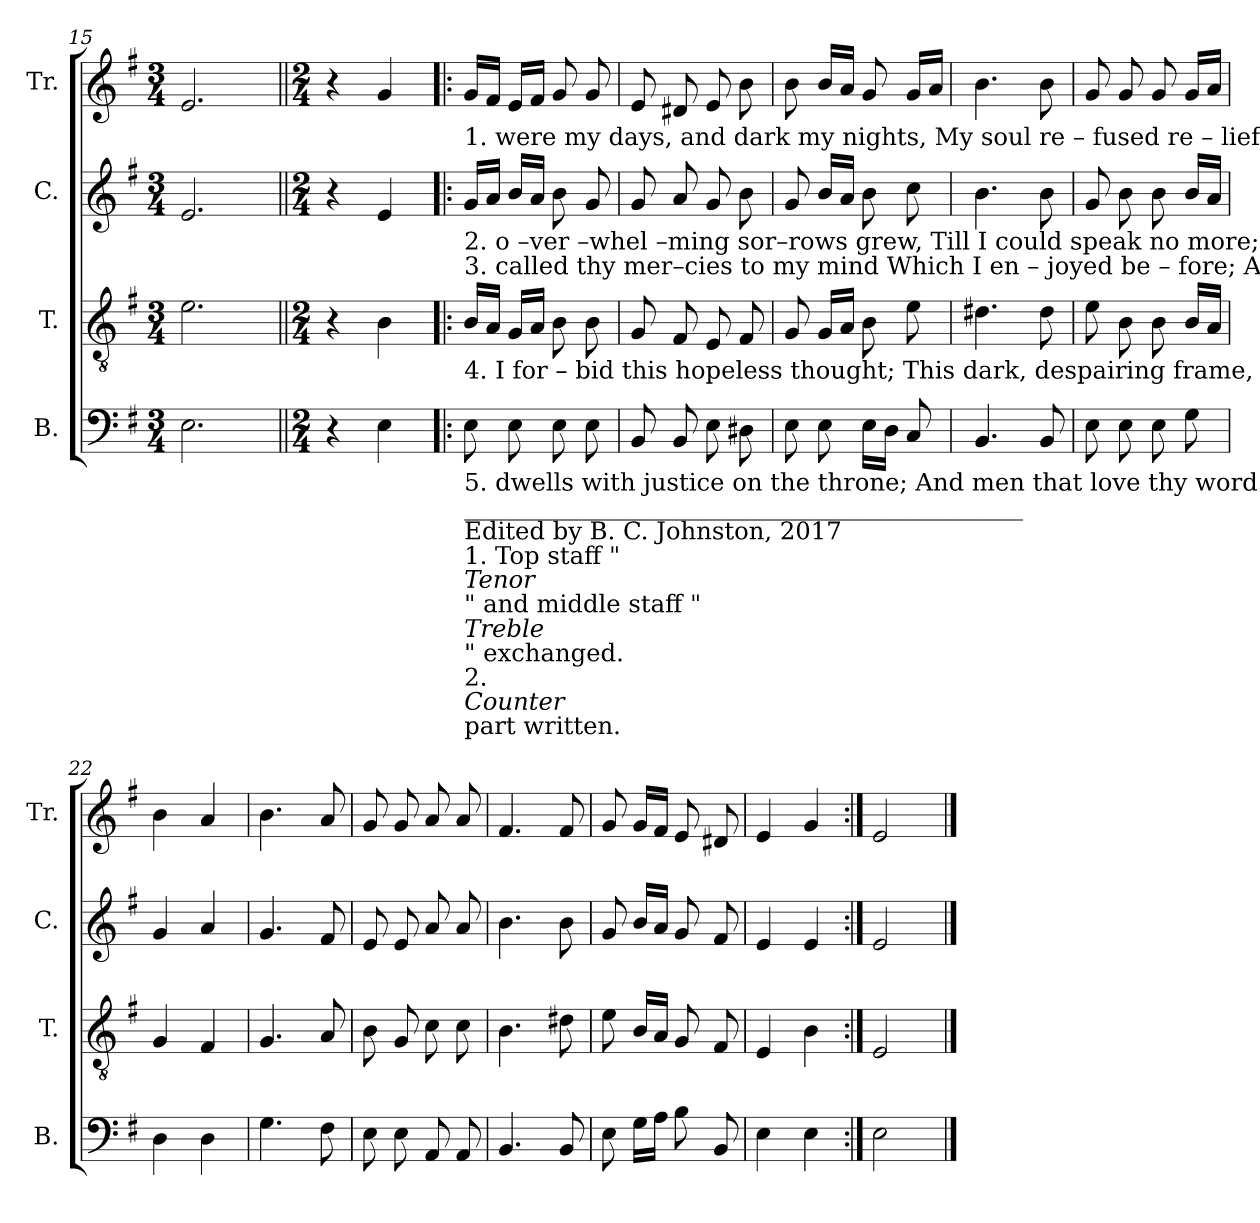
**kern	**kern	**kern	**kern
*part4	*part3	*part2	*part1
*staff4	*staff3	*staff2	*staff1
*I"B.	*I"T.	*I"C.	*I"Tr.
*I'B.	*I'T.	*I'C.	*I'Tr.
*clefF4	*clefGv2	*clefG2	*clefG2
*k[f#]	*k[f#]	*k[f#]	*k[f#]
*M3/4	*M3/4	*M3/4	*M3/4
=15	=15	=15	=15
2.E!\	2.e!\	2.e!/	2.e!/
=16||	=16||	=16||	=16||
*M2/4	*M2/4	*M2/4	*M2/4
*	*	*	*MM70
4r	4r	4r	4r
4E!\	4B!\	4e!/	4g!/
!!LO:LB:g=z
=17!|:	=17!|:	=17!|:	=17!|:
!	!	!	!LO:TX:b:t=1. were  my  days, and  dark  my nights,  My  soul  re – fused   re  –  lief;  I thought on God the just and wise,  But thoughts increased my grief,  But thoughts increased my grief. Sad
!	!	!LO:TX:b:t=2. o –ver –whel –ming  sor–rows grew,   Till    I    could  speak  no  more;   Then   I  with –in   my –self  withdrew,  And  called thy judgments o'er,  And called  thy judgments o'er.  My	!
!	!	!LO:TX:b:t=3.  called  thy  mer–cies   to   my   mind   Which  I  en – joyed  be    –  fore;  And  will  the  Lord  no  more  be  kind?   His  face  appear  no  more?  His    face   ap – pear no  more?   I	!
!	!LO:TX:b:t=4.   I       for – bid  this  hopeless thought;  This  dark,  despairing   frame,  Rememb'ring what thy hand hath wrought;  Thy hand is still the same,   Thy    hand   is    still  the same.   But	!	!
!LO:TX:b:t=5.  dwells  with  justice  on  the  throne;  And  men  that  love    thy     word  Have  in  thy  sanc–tu–a–ry   known   The  counsels   of    the   Lord,   The  coun–sels   of    the  Lord.  Grace	!	!	!
!LO:TX:b:t=______________________________________________	!	!	!
!LO:TX:b:t=Edited by B. C. Johnston, 2017	!	!	!
!LO:TX:b:t=1. Top staff "	!	!	!
!LO:TX:b:i:t=Tenor	!	!	!
!LO:TX:b:t=" and middle staff "	!	!	!
!LO:TX:b:i:t=Treble	!	!	!
!LO:TX:b:t=" exchanged.	!	!	!
!LO:TX:b:t=2.	!	!	!
!LO:TX:b:i:t=Counter	!	!	!
!LO:TX:b:t=part written.	!	!	!
8E!\	16B!/LL	16g!/LL	16g!/LL
.	16A!/JJ	16a!/JJ	16f#!/JJ
8E!\	16G!/LL	16b!/LL	16e!/LL
.	16A!/JJ	16a!/JJ	16f#!/JJ
8E!\	8B!\	8b!\	8g!/
8E!\	8B!\	8g!/	8g!/
=18	=18	=18	=18
8BB!/	8G!/	8g!/	8e!/
8BB!/	8F#!/	8a!/	8d#X!/
8E!\	8E!/	8g!/	8e!/
8D#X!\	8F#!/	8b!\	8b!\
=19	=19	=19	=19
8E!\	8G!/	8g!/	8b!\
8E!\	16G!/LL	16b!/LL	16b!/LL
.	16A!/JJ	16a!/JJ	16a!/JJ
16E!\LL	8B!\	8b!\	8g!/
16D!\JJ	.	.	.
8C!/	8e!\	8cc!\	16g!/LL
.	.	.	16a!/JJ
=20	=20	=20	=20
4.BB!/	4.d#X!\	4.b!\	4.b!\
8BB!/	8d#!\	8b!\	8b!\
=21	=21	=21	=21
8E!\	8e!\	8g!/	8g!/
8E!\	8B!\	8b!\	8g!/
8E!\	8B!\	8b!\	8g!/
8G!\	16B!/LL	16b!/LL	16g!/LL
.	16A!/JJ	16a!/JJ	16a!/JJ
=22	=22	=22	=22
4D!\	4G!/	4g!/	4b!\
4D!\	4F#!/	4a!/	4a!/
=23	=23	=23	=23
4.G!\	4.G!/	4.g!/	4.b!\
8F#!\	8A!/	8f#!/	8a!/
=24	=24	=24	=24
8E!\	8B!\	8e!/	8g!/
8E!\	8G!/	8e!/	8g!/
8AA!/	8c!\	8a!/	8a!/
8AA!/	8c!\	8a!/	8a!/
=25	=25	=25	=25
4.BB!/	4.B!\	4.b!\	4.f#!/
8BB!/	8d#X!\	8b!\	8f#!/
=26	=26	=26	=26
8E!\	8e!\	8g!/	8g!/
16G!\LL	16B!/LL	16b!/LL	16g!/LL
16A!\JJ	16A!/JJ	16a!/JJ	16f#!/JJ
8B!\	8G!/	8g!/	8e!/
8BB!/	8F#!/	8f#!/	8d#X!/
=27	=27	=27	=27
4E!\	4E!/	4e!/	4e!/
4E!\	4B!\	4e!/	4g!/
=28:|!	=28:|!	=28:|!	=28:|!
2E!\	2E!/	2e!/	2e!/
==	==	==	==
*-	*-	*-	*-
